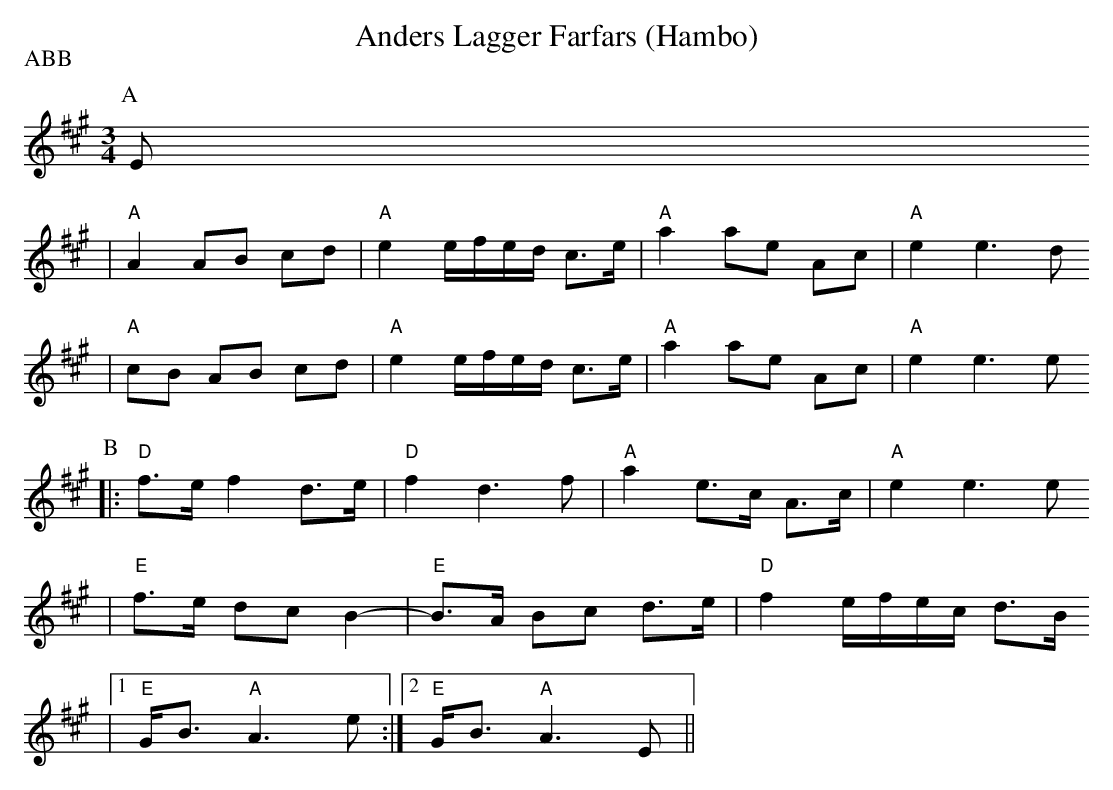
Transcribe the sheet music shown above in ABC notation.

X:1
T:Anders Lagger Farfars (Hambo)
P:ABB
M:3/4
L:1/8
K:A
P:A
E
| "A"A2 AB cd | "A"e2 e/f/e/d/ c>e | "A"a2 ae Ac | "A"e2 e3d
| "A"cB AB cd | "A"e2 e/f/e/d/ c>e | "A"a2 ae Ac | "A"e2 e3 e
P:B
||: "D"f>e f2 d>e | "D"f2 d3 f | "A"a2 e>c A>c | "A"e2 e3 e
| "E"f>e dc B2- | "E"B>A Bc d>e | "D"f2 e/f/e/c/ d>B
|[1 "E"G<B "A"A3 e :|[2 "E"G<B "A"A3 E ||
